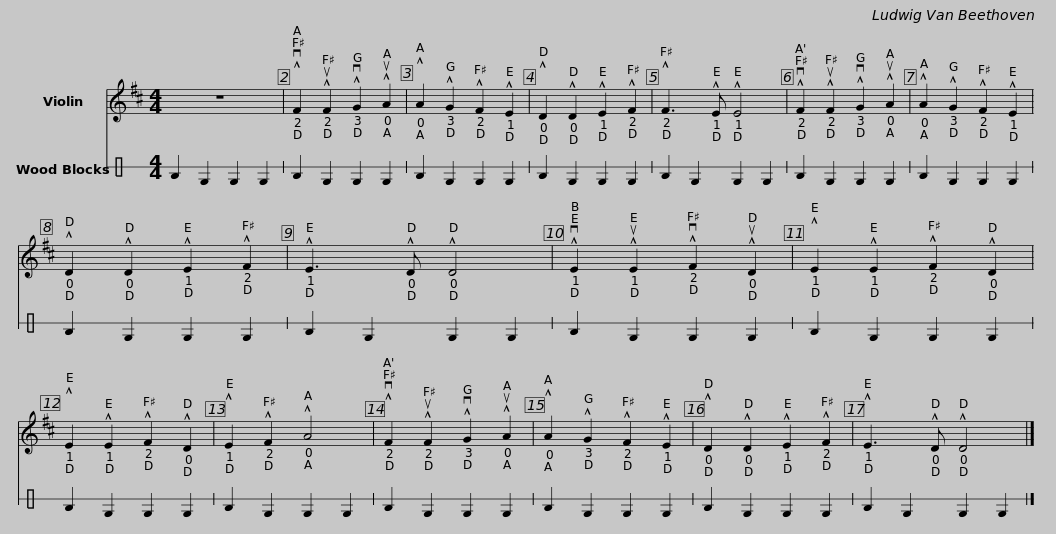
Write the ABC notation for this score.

X:1
%%score 1 2
L:1/8
M:4/4
I:linebreak $
K:D
V:1 treble
V:2 perc stafflines=1
K:none
V:1
 z8 |$ !^!vF2 !^!uF2 !^!vG2 !^!uA2 | !^!A2 !^!G2 !^!F2 !^!E2 | !^!D2 !^!D2 !^!E2 !^!F2 | !^!F3 !^!E !^!E4 | %5
 !^!vF2 !^!uF2 !^!vG2 !^!uA2 | !^!A2 !^!G2 !^!F2 !^!E2 | !^!D2 !^!D2 !^!E2 !^!F2 | !^!E3 !^!D !^!D4 |$ !^!vE2 !^!uE2 !^!vF2 !^!uD2 | %10
 !^!E2 !^!E2 !^!F2 !^!D2 | !^!E2 !^!E2 !^!F2 !^!D2 | !^!E2 !^!F2 !^!A4 | !^!vF2 !^!uF2 !^!vG2 !^!uA2 | !^!A2 !^!G2 !^!F2 !^!E2 | %15
 !^!D2 !^!D2 !^!E2 !^!F2 | !^!E3 !^!D !^!D4 |] %17
V:2
[K:C] F2 D2 D2 D2 |$ F2 D2 D2 D2 | F2 D2 D2 D2 | F2 D2 D2 D2 | F2 D2 D2 D2 | %5
 F2 D2 D2 D2 | F2 D2 D2 D2 | F2 D2 D2 D2 | F2 D2 D2 D2 |$ F2 D2 D2 D2 | %10
 F2 D2 D2 D2 | F2 D2 D2 D2 | F2 D2 D2 D2 | F2 D2 D2 D2 | F2 D2 D2 D2 | %15
 F2 D2 D2 D2 | F2 D2 D2 D2 |] %17
